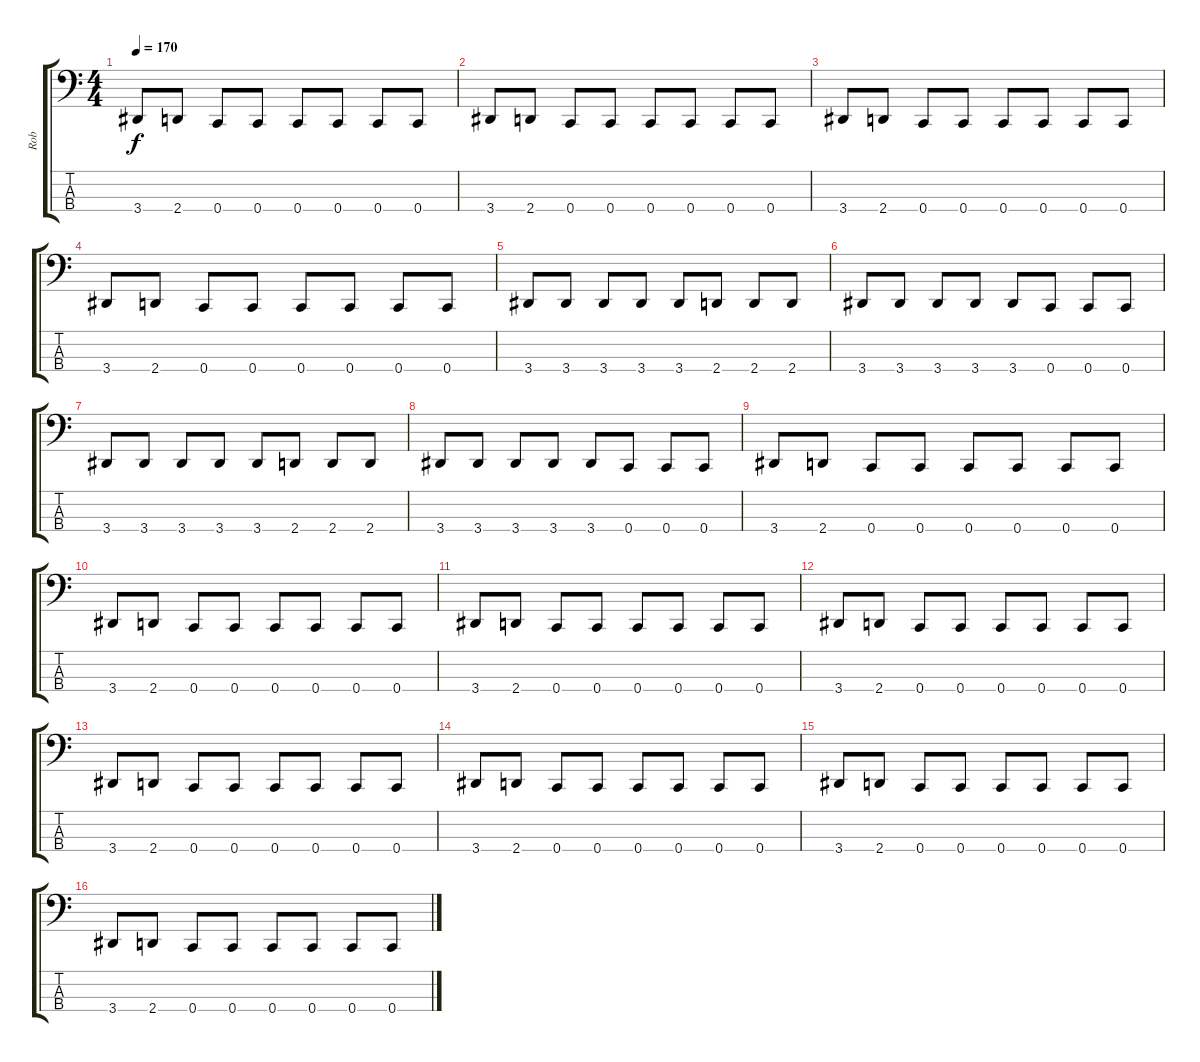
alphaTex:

\track ("Rob" "Rob") {instrument electricbassfinger}
\staff {score tabs}
\tuning (F2 C2 G1 C1) {hide}
\ts (4 4)
\tempo 170
\clef f4
\ks c
3.4.8{dy f} 2.4.8 0.4.8 0.4.8 0.4.8 0.4.8 0.4.8 0.4.8 |
3.4.8 2.4.8 0.4.8 0.4.8 0.4.8 0.4.8 0.4.8 0.4.8 |
3.4.8 2.4.8 0.4.8 0.4.8 0.4.8 0.4.8 0.4.8 0.4.8 |
3.4.8 2.4.8 0.4.8 0.4.8 0.4.8 0.4.8 0.4.8 0.4.8 |
3.4.8 3.4.8 3.4.8 3.4.8 3.4.8 2.4.8 2.4.8 2.4.8 |
3.4.8 3.4.8 3.4.8 3.4.8 3.4.8 0.4.8 0.4.8 0.4.8 |
3.4.8 3.4.8 3.4.8 3.4.8 3.4.8 2.4.8 2.4.8 2.4.8 |
3.4.8 3.4.8 3.4.8 3.4.8 3.4.8 0.4.8 0.4.8 0.4.8 |
3.4.8 2.4.8 0.4.8 0.4.8 0.4.8 0.4.8 0.4.8 0.4.8 |
3.4.8 2.4.8 0.4.8 0.4.8 0.4.8 0.4.8 0.4.8 0.4.8 |
3.4.8 2.4.8 0.4.8 0.4.8 0.4.8 0.4.8 0.4.8 0.4.8 |
3.4.8 2.4.8 0.4.8 0.4.8 0.4.8 0.4.8 0.4.8 0.4.8 |
3.4.8 2.4.8 0.4.8 0.4.8 0.4.8 0.4.8 0.4.8 0.4.8 |
3.4.8 2.4.8 0.4.8 0.4.8 0.4.8 0.4.8 0.4.8 0.4.8 |
3.4.8 2.4.8 0.4.8 0.4.8 0.4.8 0.4.8 0.4.8 0.4.8 |
3.4.8 2.4.8 0.4.8 0.4.8 0.4.8 0.4.8 0.4.8 0.4.8
